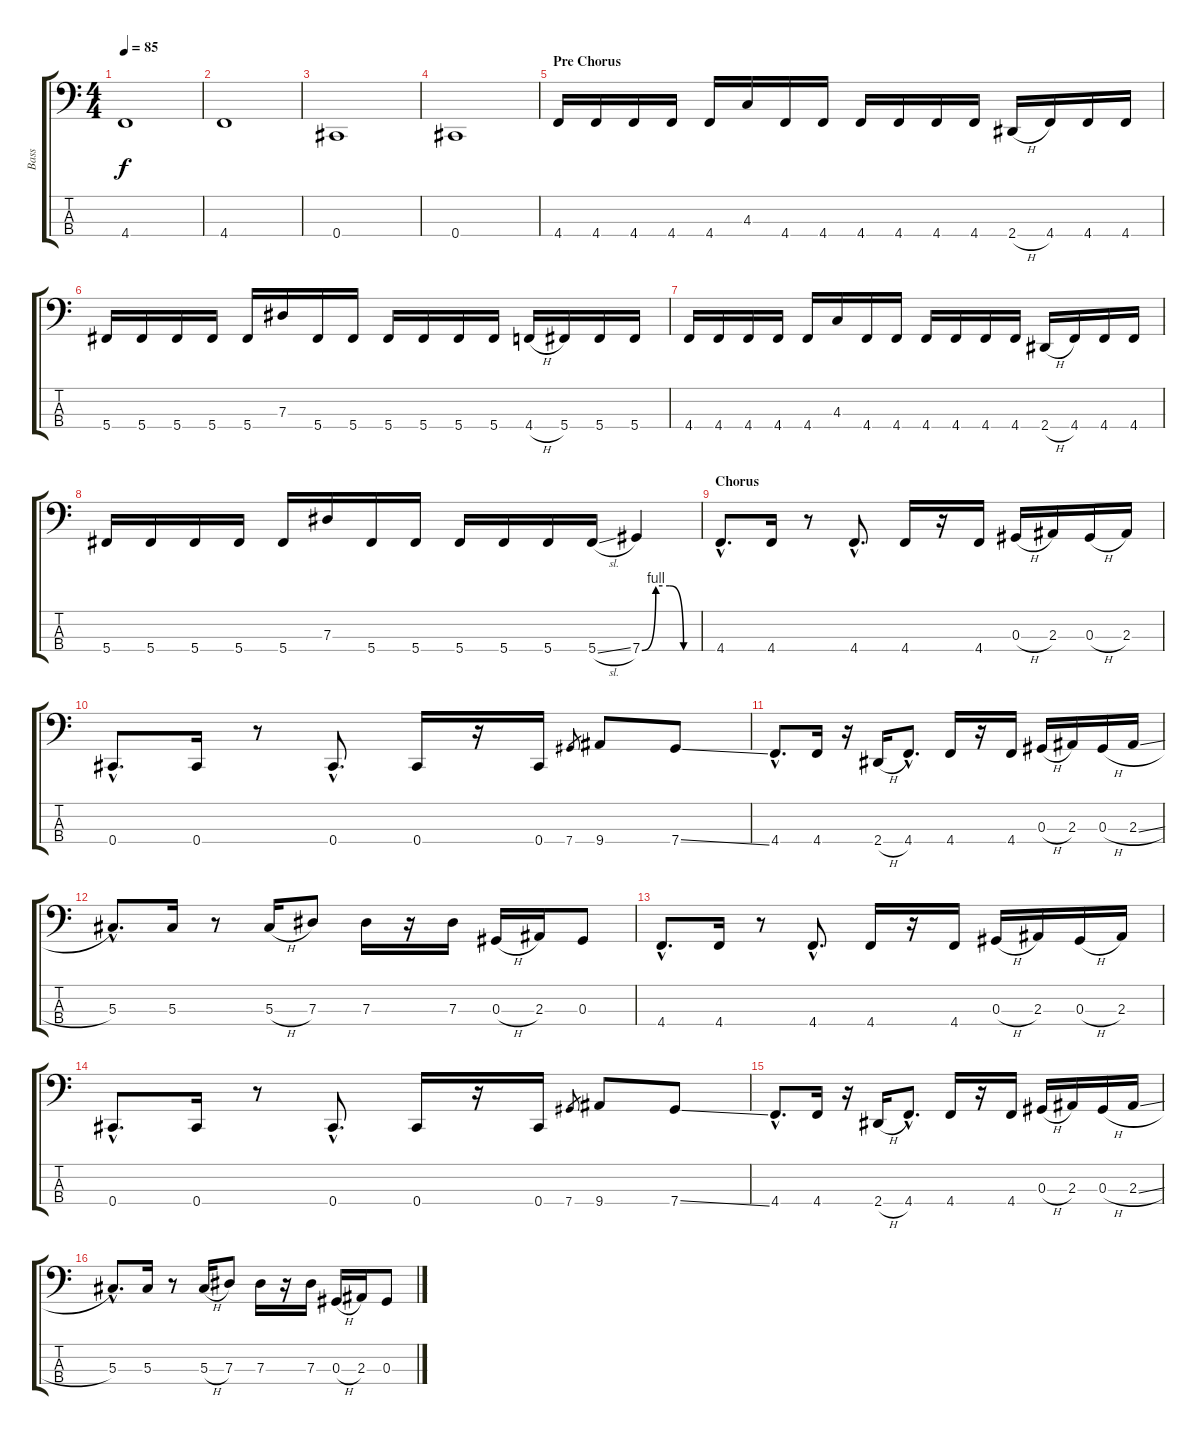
\track ("Bass" "Bass") {instrument electricbassfinger}
\staff {score tabs}
\tuning (Gb2 Db2 Ab1 Db1) {hide}
\ts (4 4)
\tempo 85
\clef f4
\ks c
4.4.1{dy f} |
4.4.1 |
0.4.1 |
0.4.1 |
\section ("" "Pre Chorus")
4.4.16 4.4.16 4.4.16 4.4.16 4.4.16 4.3.16 4.4.16 4.4.16 4.4.16 4.4.16 4.4.16 4.4.16 2.4{h}.16 4.4.16 4.4.16 4.4.16 |
5.4.16 5.4.16 5.4.16 5.4.16 5.4.16 7.3.16 5.4.16 5.4.16 5.4.16 5.4.16 5.4.16 5.4.16 4.4{h}.16 5.4.16 5.4.16 5.4.16 |
4.4.16 4.4.16 4.4.16 4.4.16 4.4.16 4.3.16 4.4.16 4.4.16 4.4.16 4.4.16 4.4.16 4.4.16 2.4{h}.16 4.4.16 4.4.16 4.4.16 |
5.4.16 5.4.16 5.4.16 5.4.16 5.4.16 7.3.16 5.4.16 5.4.16 5.4.16 5.4.16 5.4.16 5.4{sl}.16 7.4{be (custom 0 0 15 4 30 4 45 0 60 0)}.4 |
\section ("" "Chorus")
4.4{hac}.8{d} 4.4.16 r.8 4.4{hac}.8{d} 4.4.16 r.16 4.4.16 0.3{h}.16 2.3.16 0.3{h}.16 2.3.16 |
0.4{hac}.8{d} 0.4.16 r.8 0.4{hac}.8{d} 0.4.16 r.16 0.4.16 7.4.8{gr} 9.4.8 7.4{ss}.8 |
4.4{hac}.8{d} 4.4.16 r.16 2.4{h}.16 4.4{hac}.8{d} 4.4.16 r.16 4.4.16 0.3{h}.16 2.3.16 0.3{h}.16 2.3{sl}.16 |
5.3{hac}.8{d} 5.3.16 r.8 5.3{h}.16 7.3.8 7.3.16 r.16 7.3.16 0.3{h}.16 2.3.16 0.3.8 |
4.4{hac}.8{d} 4.4.16 r.8 4.4{hac}.8{d} 4.4.16 r.16 4.4.16 0.3{h}.16 2.3.16 0.3{h}.16 2.3.16 |
0.4{hac}.8{d} 0.4.16 r.8 0.4{hac}.8{d} 0.4.16 r.16 0.4.16 7.4.8{gr} 9.4.8 7.4{ss}.8 |
4.4{hac}.8{d} 4.4.16 r.16 2.4{h}.16 4.4{hac}.8{d} 4.4.16 r.16 4.4.16 0.3{h}.16 2.3.16 0.3{h}.16 2.3{sl}.16 |
5.3{hac}.8{d} 5.3.16 r.8 5.3{h}.16 7.3.8 7.3.16 r.16 7.3.16 0.3{h}.16 2.3.16 0.3.8
